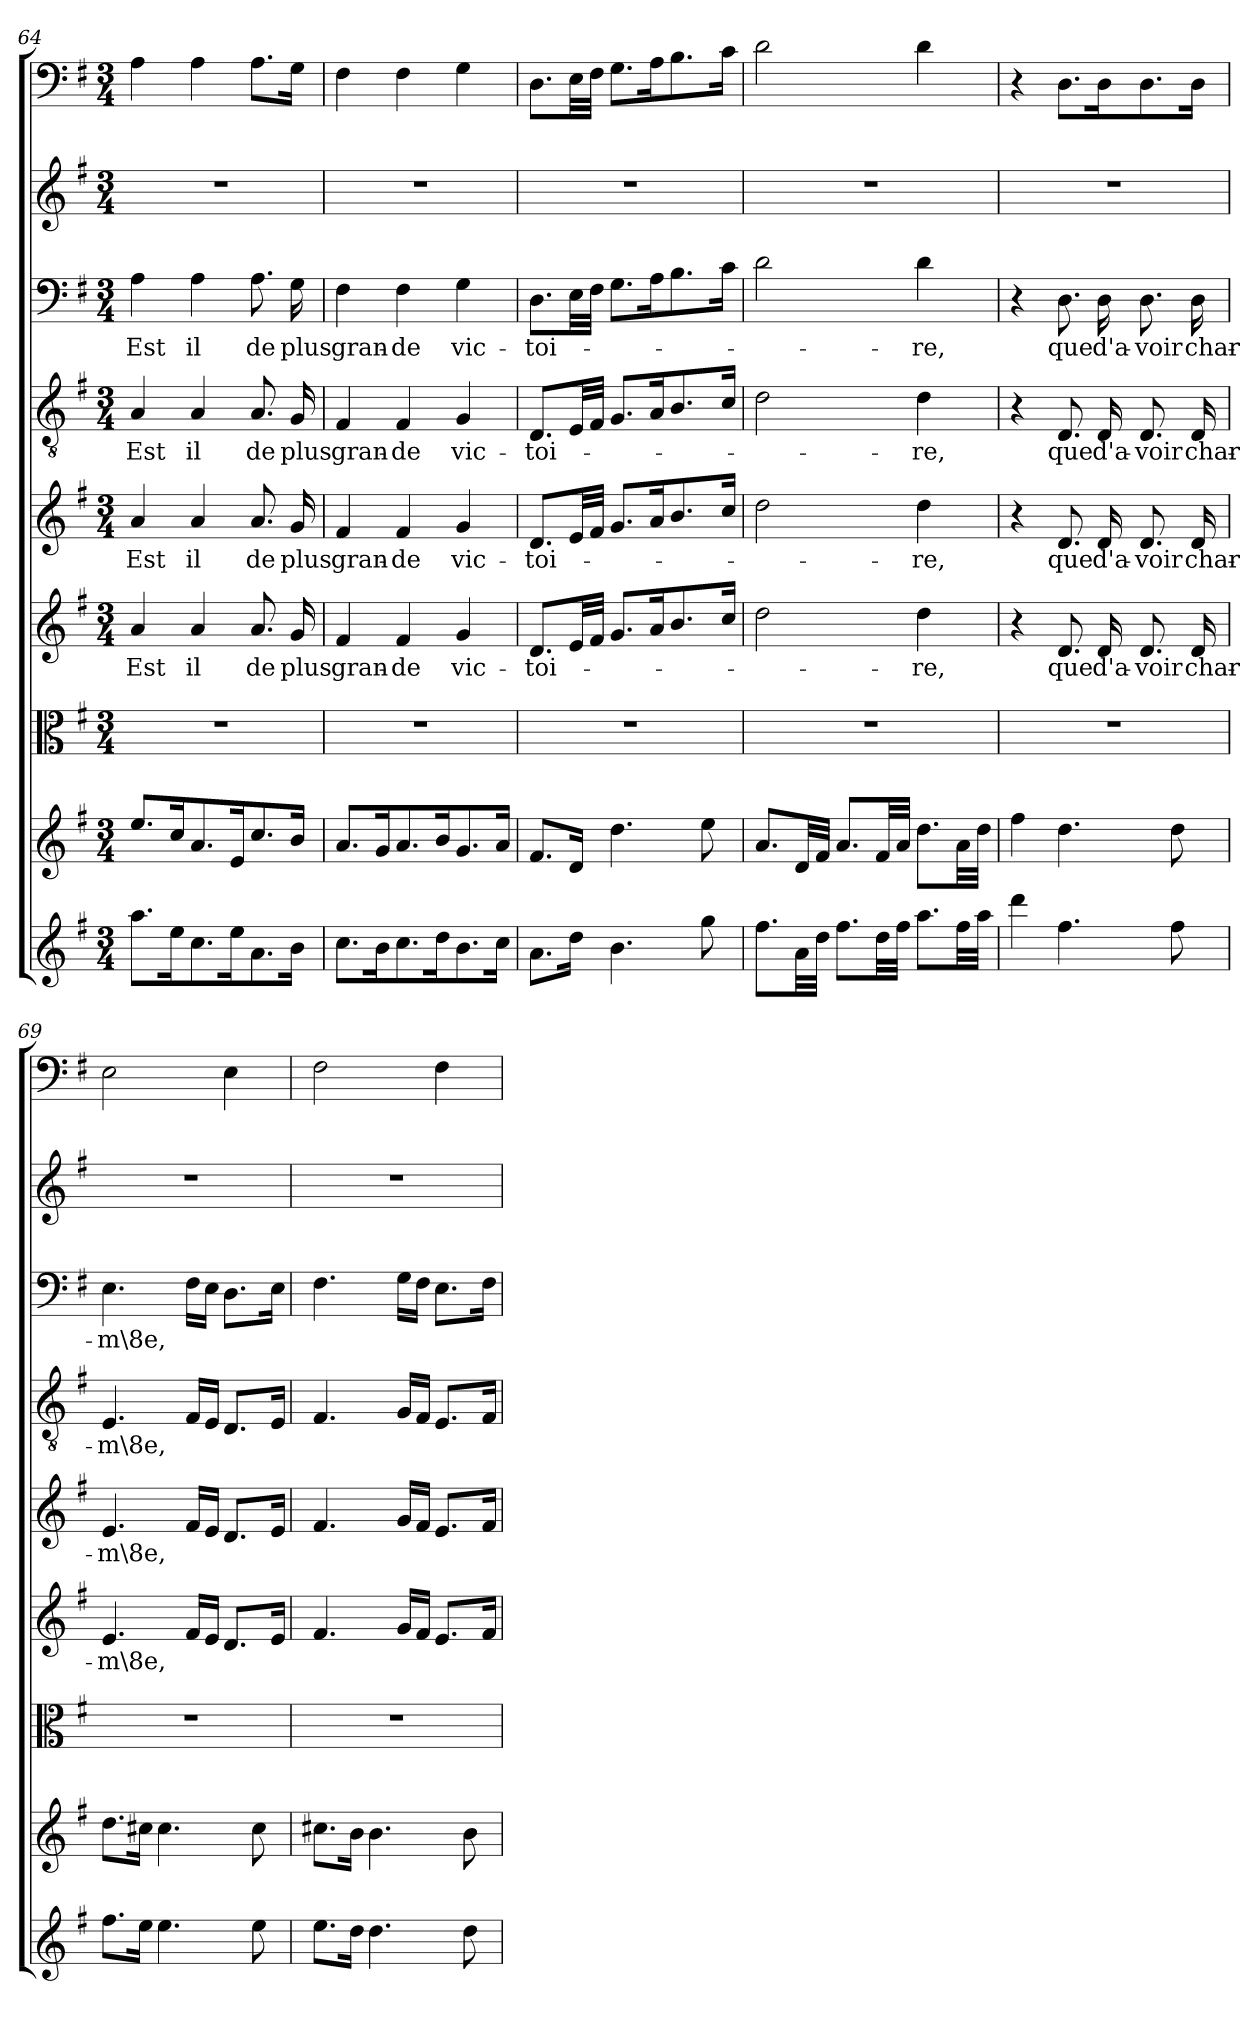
**kern	**kern	**kern	**kern	**text	**kern	**text	**kern	**text	**kern	**text	**kern	**kern
*part9	*part8	*part7	*part6	*part6	*part5	*part5	*part4	*part4	*part3	*part3	*part2	*part1
*staff9	*staff8	*staff7	*staff6	*staff6	*staff5	*staff5	*staff4	*staff4	*staff3	*staff3	*staff2	*staff1
*clefG2	*clefG2	*clefC3	*clefG2	*	*clefG2	*	*clefGv2	*	*clefF4	*	*clefG2	*clefF4
*k[f#]	*k[f#]	*k[f#]	*k[f#]	*	*k[f#]	*	*k[f#]	*	*k[f#]	*	*k[f#]	*k[f#]
*G:	*G:	*G:	*G:	*	*G:	*	*G:	*	*G:	*	*G:	*G:
*M3/4	*M3/4	*M3/4	*M3/4	*	*M3/4	*	*M3/4	*	*M3/4	*	*M3/4	*M3/4
=64	=64	=64	=64	=64	=64	=64	=64	=64	=64	=64	=64	=64
8.aa\L	8.ee/L	2.r	4a/	Est	4a/	Est	4A/	Est	4A\	Est	2.r	4A\
16ee\K	16cc/K	.	.	.	.	.	.	.	.	.	.	.
8.cc\	8.a/	.	4a/	il	4a/	il	4A/	il	4A\	il	.	4A\
16ee\K	16e/K	.	.	.	.	.	.	.	.	.	.	.
8.a/	8.cc/	.	8.a/	de	8.a/	de	8.A/	de	8.A\	de	.	8.A\L
16b/Jk	16b/Jk	.	16g/	plus	16g/	plus	16G/	plus	16G\	plus	.	16G\Jk
=65	=65	=65	=65	=65	=65	=65	=65	=65	=65	=65	=65	=65
8.cc\L	8.a/L	2.r	4f#/	gran-	4f#/	gran-	4F#/	gran-	4F#\	gran-	2.r	4F#\
16b\K	16g/K	.	.	.	.	.	.	.	.	.	.	.
8.cc\	8.a/	.	4f#/	-de	4f#/	-de	4F#/	-de	4F#\	-de	.	4F#\
16dd\K	16b/K	.	.	.	.	.	.	.	.	.	.	.
8.b\	8.g/	.	4g/	vic-	4g/	vic-	4G/	vic-	4G\	vic-	.	4G\
16cc\Jk	16a/Jk	.	.	.	.	.	.	.	.	.	.	.
=66	=66	=66	=66	=66	=66	=66	=66	=66	=66	=66	=66	=66
8.a\L	8.f#/L	2.r	8.d/L	-toi-	8.d/L	-toi-	8.D/L	-toi-	8.D\L	-toi-	2.r	8.D\L
16dd\Jk	16d/Jk	.	32e/LL	.	32e/LL	.	32E/LL	.	32E\LL	.	.	32E\LL
.	.	.	32f#/JJJ	.	32f#/JJJ	.	32F#/JJJ	.	32F#\JJJ	.	.	32F#\JJJ
4.b\	4.dd\	.	8.g/L	.	8.g/L	.	8.G/L	.	8.G\L	.	.	8.G\L
.	.	.	16a/K	.	16a/K	.	16A/K	.	16A\K	.	.	16A\K
.	.	.	8.b/	.	8.b/	.	8.B/	.	8.B\	.	.	8.B\
8gg\	8ee\	.	.	.	.	.	.	.	.	.	.	.
.	.	.	16cc/Jk	.	16cc/Jk	.	16c/Jk	.	16c\Jk	.	.	16c\Jk
=67	=67	=67	=67	=67	=67	=67	=67	=67	=67	=67	=67	=67
8.ff#\L	8.a/L	2.r	2dd\	.	2dd\	.	2d\	.	2d\	.	2.r	2d\
32a\LL	32d/LL	.	.	.	.	.	.	.	.	.	.	.
32dd\JJJ	32f#/JJJ	.	.	.	.	.	.	.	.	.	.	.
8.ff#\L	8.a/L	.	.	.	.	.	.	.	.	.	.	.
32dd\LL	32f#/LL	.	.	.	.	.	.	.	.	.	.	.
32ff#\JJJ	32a/JJJ	.	.	.	.	.	.	.	.	.	.	.
8.aa\L	8.dd\L	.	4dd\	-re,	4dd\	-re,	4d\	-re,	4d\	-re,	.	4d\
32ff#\LL	32a\LL	.	.	.	.	.	.	.	.	.	.	.
32aa\JJJ	32dd\JJJ	.	.	.	.	.	.	.	.	.	.	.
=68	=68	=68	=68	=68	=68	=68	=68	=68	=68	=68	=68	=68
4ddd\	4ff#\	2.r	4r	.	4r	.	4r	.	4r	.	2.r	4r
4.ff#\	4.dd\	.	8.d/	que	8.d/	que	8.D/	que	8.D\	que	.	8.D\L
.	.	.	16d/	d'a-	16d/	d'a-	16D/	d'a-	16D\	d'a-	.	16D\K
.	.	.	8.d/	-voir	8.d/	-voir	8.D/	-voir	8.D\	-voir	.	8.D\
8ff#\	8dd\	.	.	.	.	.	.	.	.	.	.	.
.	.	.	16d/	char-	16d/	char-	16D/	char-	16D\	char-	.	16D\Jk
=69	=69	=69	=69	=69	=69	=69	=69	=69	=69	=69	=69	=69
8.ff#\L	8.dd\L	2.r	4.e/	-m\8e,	4.e/	-m\8e,	4.E/	-m\8e,	4.E\	-m\8e,	2.r	2E\
16ee\Jk	16cc#X\Jk	.	.	.	.	.	.	.	.	.	.	.
4.ee\	4.cc#\	.	.	.	.	.	.	.	.	.	.	.
.	.	.	16f#/LL	.	16f#/LL	.	16F#/LL	.	16F#\LL	.	.	.
.	.	.	16e/JJ	.	16e/JJ	.	16E/JJ	.	16E\JJ	.	.	.
.	.	.	8.d/L	.	8.d/L	.	8.D/L	.	8.D\L	.	.	4E\
8ee\	8cc#\	.	.	.	.	.	.	.	.	.	.	.
.	.	.	16e/Jk	.	16e/Jk	.	16E/Jk	.	16E\Jk	.	.	.
=70	=70	=70	=70	=70	=70	=70	=70	=70	=70	=70	=70	=70
8.ee\L	8.cc#X\L	2.r	4.f#/	.	4.f#/	.	4.F#/	.	4.F#\	.	2.r	2F#\
16dd\Jk	16b\Jk	.	.	.	.	.	.	.	.	.	.	.
4.dd\	4.b\	.	.	.	.	.	.	.	.	.	.	.
.	.	.	16g/LL	.	16g/LL	.	16G/LL	.	16G\LL	.	.	.
.	.	.	16f#/JJ	.	16f#/JJ	.	16F#/JJ	.	16F#\JJ	.	.	.
.	.	.	8.e/L	.	8.e/L	.	8.E/L	.	8.E\L	.	.	4F#\
8dd\	8b\	.	.	.	.	.	.	.	.	.	.	.
.	.	.	16f#/Jk	.	16f#/Jk	.	16F#/Jk	.	16F#\Jk	.	.	.
=	=	=	=	=	=	=	=	=	=	=	=	=
*-	*-	*-	*-	*-	*-	*-	*-	*-	*-	*-	*-	*-
